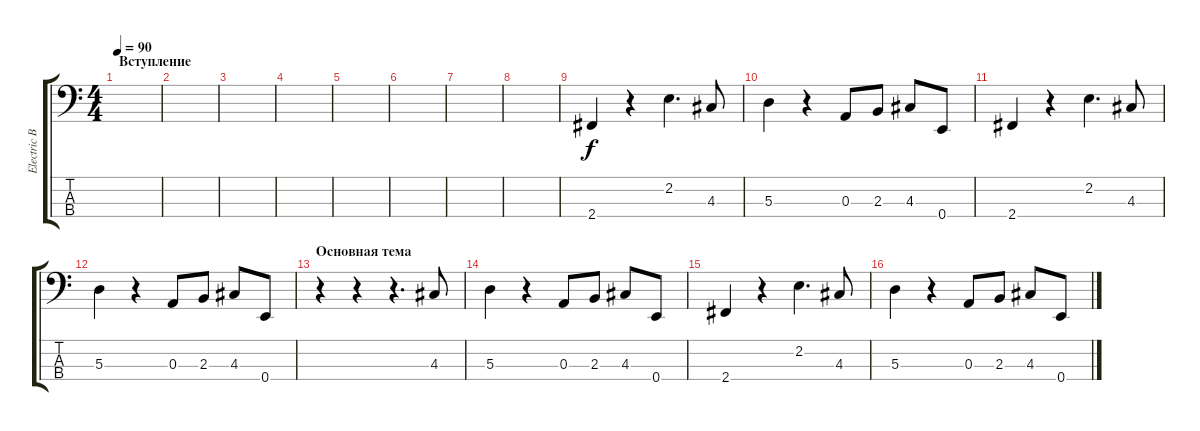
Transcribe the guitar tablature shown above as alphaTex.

\track ("Electric Bass" "Electric B") {instrument electricbassfinger}
\staff {score tabs}
\tuning (G2 D2 A1 E1) {hide}
\ts (4 4)
\section ("" "Вступление")
\tempo 90
\clef f4
\ks c
|
|
|
|
|
|
|
|
2.4.4 r.4 2.2.4{d} 4.3.8 |
5.3.4 r.4 0.3.8 2.3.8 4.3.8 0.4.8 |
2.4.4 r.4 2.2.4{d} 4.3.8 |
5.3.4 r.4 0.3.8 2.3.8 4.3.8 0.4.8 |
\section ("" "Основная тема")
r.4 r.4 r.4{d} 4.3.8 |
5.3.4 r.4 0.3.8 2.3.8 4.3.8 0.4.8 |
2.4.4 r.4 2.2.4{d} 4.3.8 |
5.3.4 r.4 0.3.8 2.3.8 4.3.8 0.4.8
